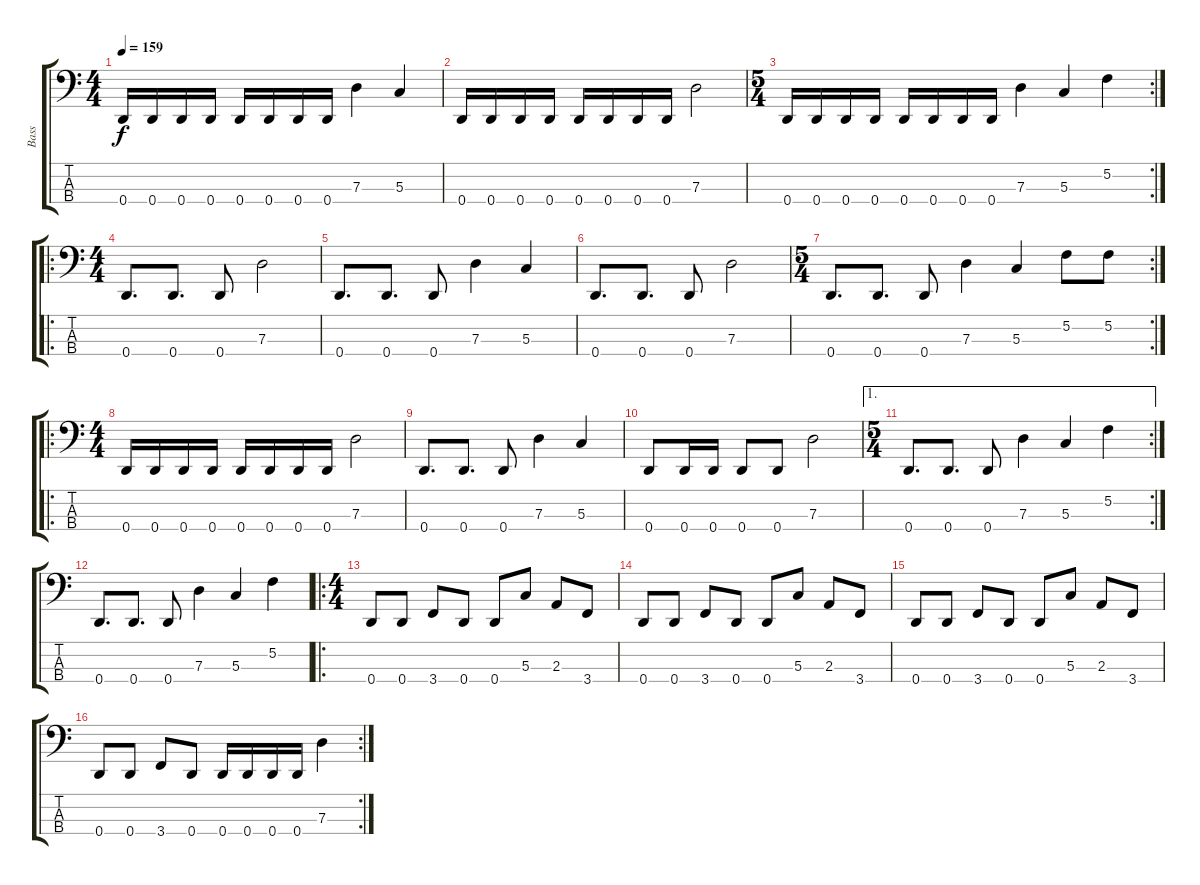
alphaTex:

\track ("Bass" "Bass") {instrument electricbasspick}
\staff {score tabs}
\tuning (F2 C2 G1 D1) {hide}
\ts (4 4)
\tempo 159
\clef f4
\ks c
0.4.16{dy f} 0.4.16 0.4.16 0.4.16 0.4.16 0.4.16 0.4.16 0.4.16 7.3.4 5.3.4 |
0.4.16 0.4.16 0.4.16 0.4.16 0.4.16 0.4.16 0.4.16 0.4.16 7.3.2 |
\rc 2
\ts (5 4)
0.4.16 0.4.16 0.4.16 0.4.16 0.4.16 0.4.16 0.4.16 0.4.16 7.3.4 5.3.4 5.2.4 |
\ro
\ts (4 4)
0.4.8{d} 0.4.8{d} 0.4.8 7.3.2 |
0.4.8{d} 0.4.8{d} 0.4.8 7.3.4 5.3.4 |
0.4.8{d} 0.4.8{d} 0.4.8 7.3.2 |
\rc 2
\ts (5 4)
0.4.8{d} 0.4.8{d} 0.4.8 7.3.4 5.3.4 5.2.8 5.2.8 |
\ro
\ts (4 4)
0.4.16 0.4.16 0.4.16 0.4.16 0.4.16 0.4.16 0.4.16 0.4.16 7.3.2 |
0.4.8{d} 0.4.8{d} 0.4.8 7.3.4 5.3.4 |
0.4.8 0.4.16 0.4.16 0.4.8 0.4.8 7.3.2 |
\ae 1
\rc 2
\ts (5 4)
0.4.8{d} 0.4.8{d} 0.4.8 7.3.4 5.3.4 5.2.4 |
0.4.8{d} 0.4.8{d} 0.4.8 7.3.4 5.3.4 5.2.4 |
\ro
\ts (4 4)
0.4.8 0.4.8 3.4.8 0.4.8 0.4.8 5.3.8 2.3.8 3.4.8 |
0.4.8 0.4.8 3.4.8 0.4.8 0.4.8 5.3.8 2.3.8 3.4.8 |
0.4.8 0.4.8 3.4.8 0.4.8 0.4.8 5.3.8 2.3.8 3.4.8 |
\rc 2
0.4.8 0.4.8 3.4.8 0.4.8 0.4.16 0.4.16 0.4.16 0.4.16 7.3.4
